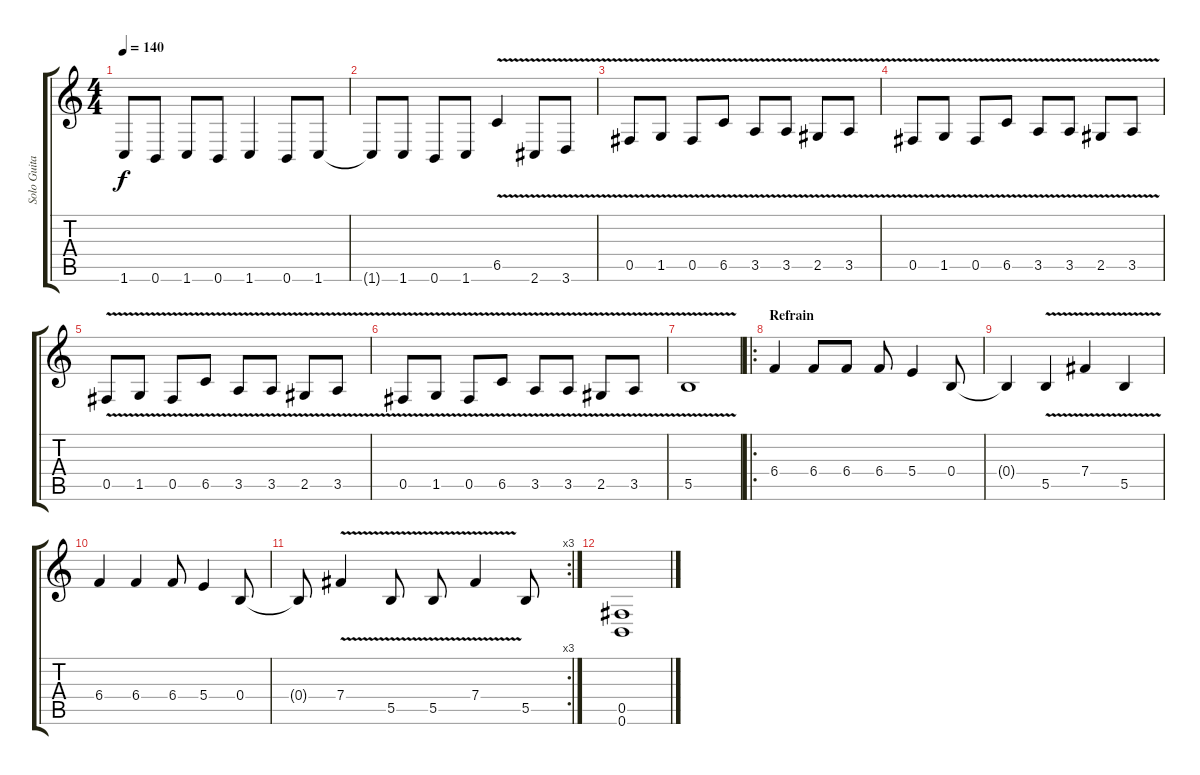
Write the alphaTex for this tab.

\track ("Solo Guitar" "Solo Guita") {instrument overdrivenguitar}
\staff {score tabs}
\tuning (Db4 Ab3 E3 B2 Gb2 B1) {hide}
\ts (4 4)
\tempo 140
\clef g2
\ks c
1.6.8{dy f} 0.6.8 1.6.8 0.6.8 1.6.4 0.6.8 1.6.8 |
1.6{t}.8 1.6.8 0.6.8 1.6.8 6.5{v}.4 2.6{v}.8 3.6{v}.8 |
0.5{v}.8 1.5{v}.8 0.5{v}.8 6.5{v}.8 3.5{v}.8 3.5{v}.8 2.5{v}.8 3.5{v}.8 |
0.5{v}.8 1.5{v}.8 0.5{v}.8 6.5{v}.8 3.5{v}.8 3.5{v}.8 2.5{v}.8 3.5{v}.8 |
0.5{v}.8 1.5{v}.8 0.5{v}.8 6.5{v}.8 3.5{v}.8 3.5{v}.8 2.5{v}.8 3.5{v}.8 |
0.5{v}.8 1.5{v}.8 0.5{v}.8 6.5{v}.8 3.5{v}.8 3.5{v}.8 2.5{v}.8 3.5{v}.8 |
5.5{v}.1 |
\ro
\section ("" "Refrain")
6.4.4 6.4.8 6.4.8 6.4.8 5.4.4 0.4.8 |
0.4{t}.4 5.5{v}.4 7.4{v}.4 5.5{v}.4 |
6.4.4 6.4.4 6.4.8 5.4.4 0.4.8 |
\rc 3
0.4{t}.8 7.4{v}.4 5.5{v}.8 5.5{v}.8 7.4{v}.4 5.5.8 |
(0.5 0.6).1
